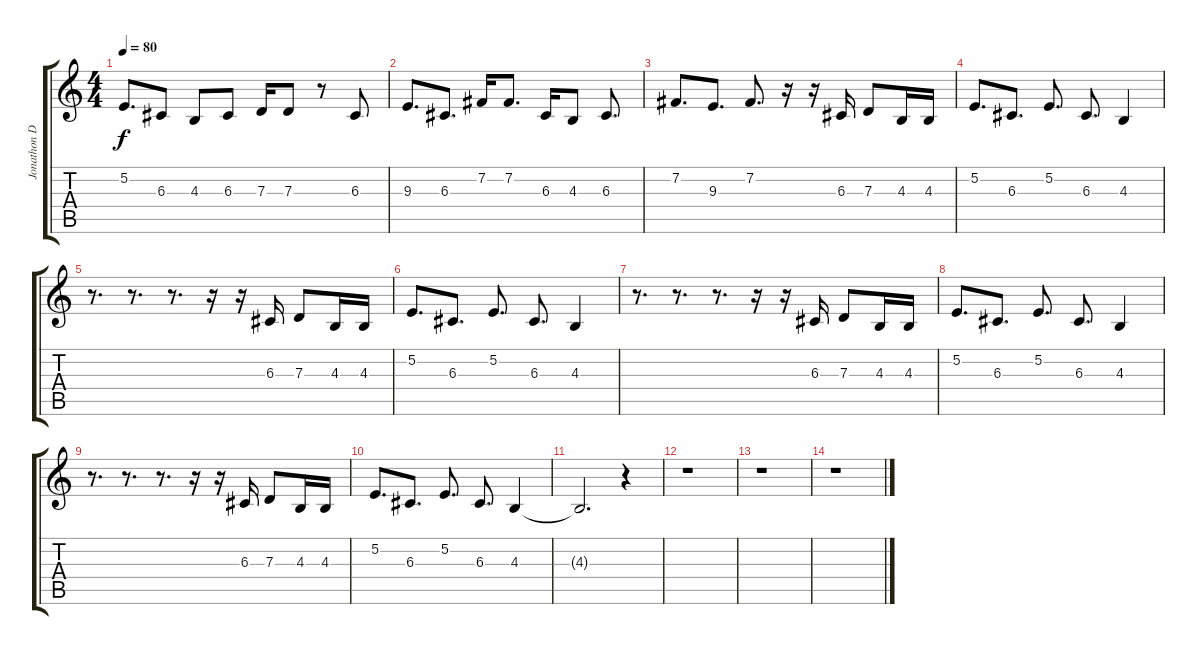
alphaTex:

\track ("Jonathon Douglass" "Jonathon D") {instrument clarinet}
\staff {score tabs}
\tuning (E4 B3 G3 D3 A2 E2) {hide}
\ts (4 4)
\tempo 80
\clef g2
\ks c
5.2.8{d dy f} 6.3.8 4.3.8 6.3.8 7.3.16 7.3.8 r.8 6.3.8 |
9.3.8{d} 6.3.8{d} 7.2.16 7.2.8{d} 6.3.16 4.3.8 6.3.8{d} |
7.2.8{d} 9.3.8{d} 7.2.8{d} r.16 r.16 6.3.16 7.3.8 4.3.16 4.3.16 |
5.2.8{d} 6.3.8{d} 5.2.8{d} 6.3.8{d} 4.3.4 |
r.8{d} r.8{d} r.8{d} r.16 r.16 6.3.16 7.3.8 4.3.16 4.3.16 |
5.2.8{d} 6.3.8{d} 5.2.8{d} 6.3.8{d} 4.3.4 |
r.8{d} r.8{d} r.8{d} r.16 r.16 6.3.16 7.3.8 4.3.16 4.3.16 |
5.2.8{d} 6.3.8{d} 5.2.8{d} 6.3.8{d} 4.3.4 |
r.8{d} r.8{d} r.8{d} r.16 r.16 6.3.16 7.3.8 4.3.16 4.3.16 |
5.2.8{d} 6.3.8{d} 5.2.8{d} 6.3.8{d} 4.3.4 |
4.3{t}.2{d} r.4 |
r.1 |
r.1 |
r.1
